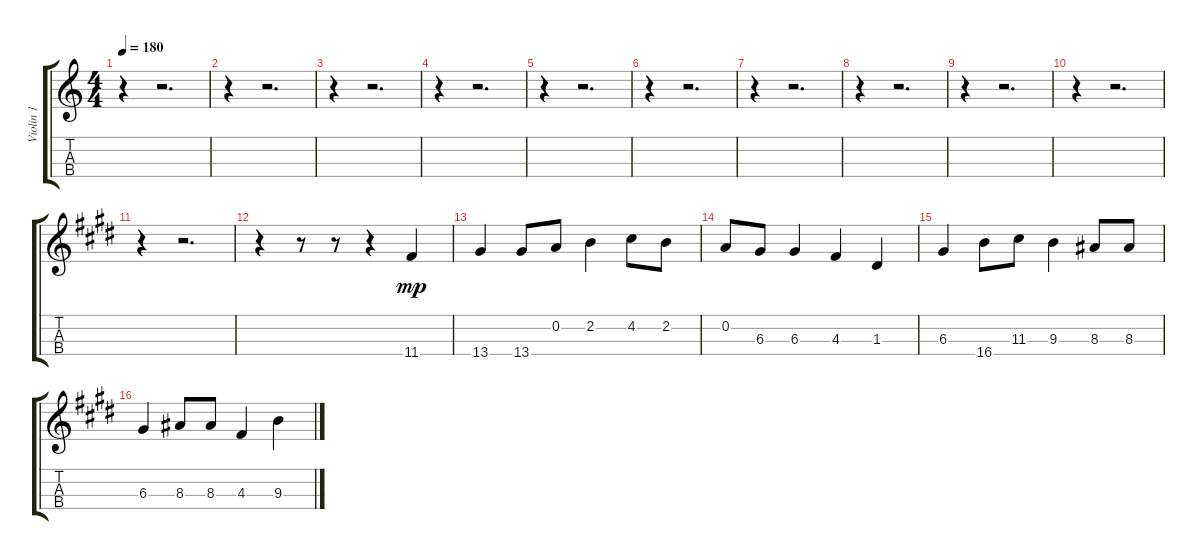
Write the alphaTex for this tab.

\track ("Violin 1" "Violin 1") {instrument violin}
\staff {score tabs}
\tuning (E5 A4 D4 G3) {hide}
\ts (4 4)
\tempo 180
\clef g2
\ks c
r.4{dy mp} r.2{d} |
r.4 r.2{d} |
r.4 r.2{d} |
r.4 r.2{d} |
r.4 r.2{d} |
r.4 r.2{d} |
r.4 r.2{d} |
r.4 r.2{d} |
r.4 r.2{d} |
r.4 r.2{d} |
\ks e
r.4 r.2{d} |
r.4 r.8 r.8 r.4 11.4.4 |
13.4.4 13.4.8 0.2.8 2.2.4 4.2.8 2.2.8 |
0.2.8 6.3.8 6.3.4 4.3.4 1.3.4 |
6.3.4 16.4.8 11.3.8 9.3.4 8.3.8 8.3.8 |
6.3.4 8.3.8 8.3.8 4.3.4 9.3.4
